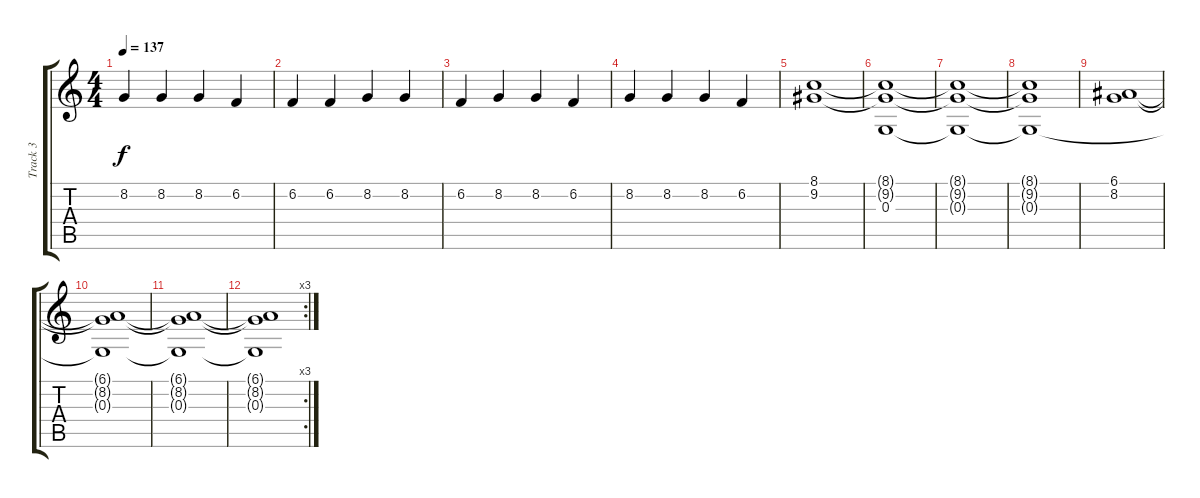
\track ("Track 3" "Track 3") {instrument electricpiano1}
\staff {score tabs}
\tuning (E4 B3 G3 D3 A2 E2) {hide}
\ts (4 4)
\tempo 137
\clef g2
\ks c
8.2.4{dy f} 8.2.4 8.2.4 6.2.4 |
6.2.4 6.2.4 8.2.4 8.2.4 |
6.2.4 8.2.4 8.2.4 6.2.4 |
8.2.4 8.2.4 8.2.4 6.2.4 |
(8.1 9.2).1 |
(8.1{t} 9.2{t} 0.3).1 |
(8.1{t} 9.2{t} 0.3{t}).1 |
(8.1{t} 9.2{t} 0.3{t}).1 |
(6.1 8.2).1 |
(6.1{t} 8.2{t} 0.3{t}).1 |
(6.1{t} 8.2{t} 0.3{t}).1 |
\rc 3
(6.1{t} 8.2{t} 0.3{t}).1
